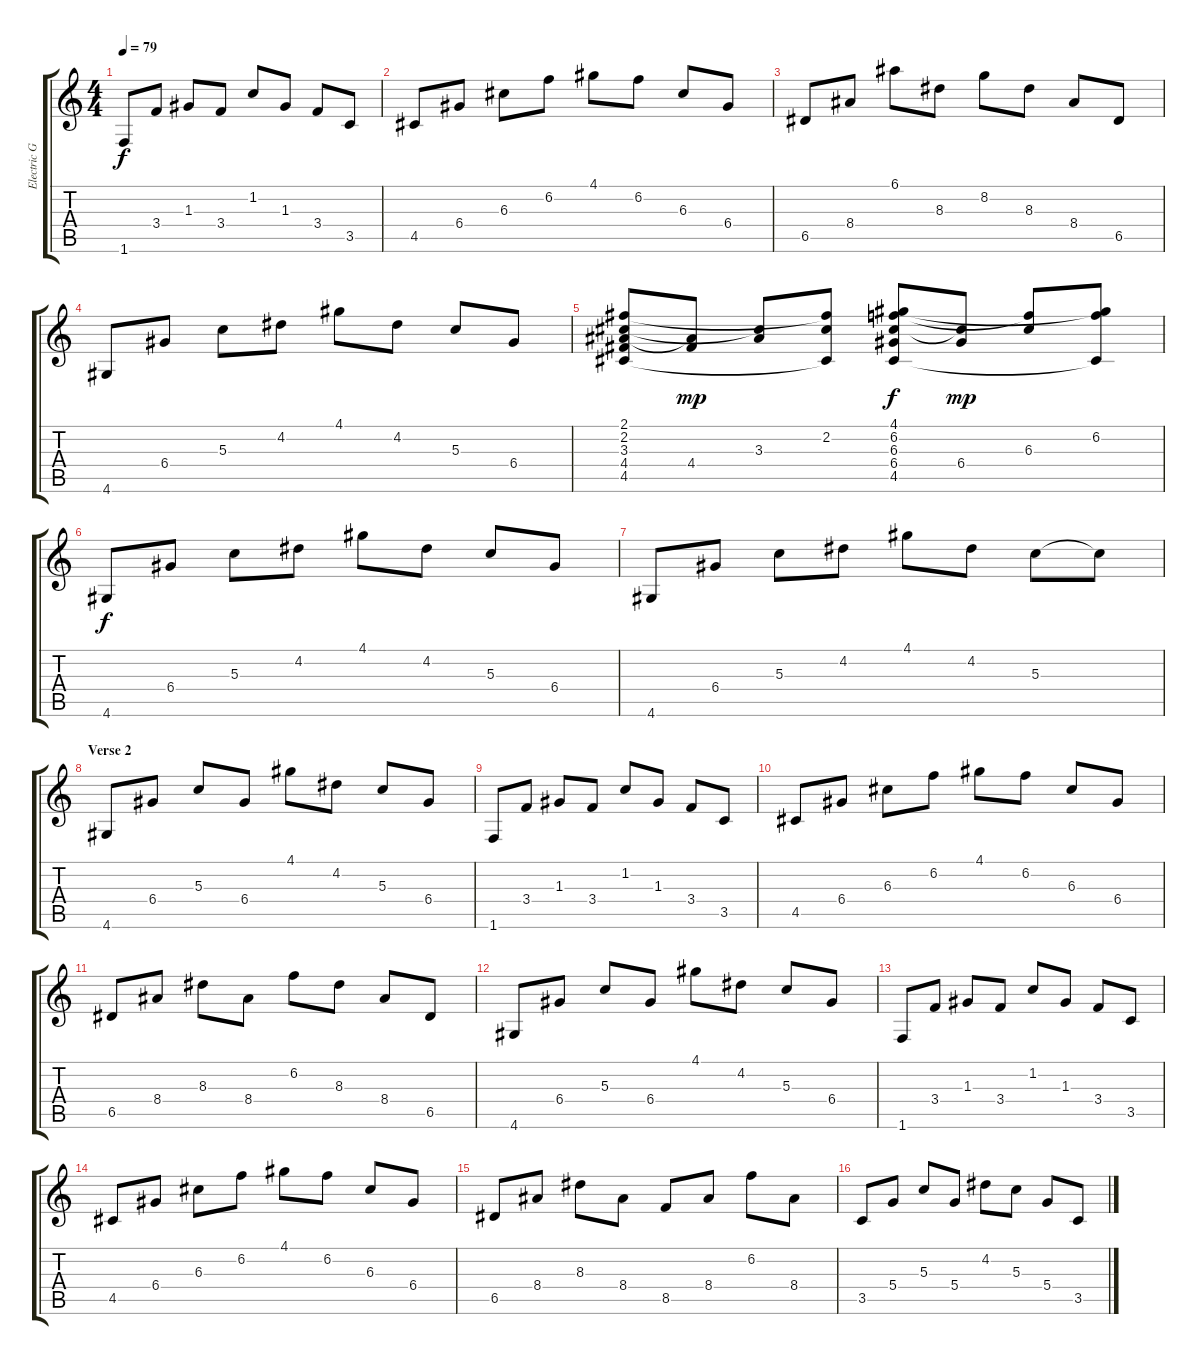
\track ("Electric Guitar" "Electric G") {instrument electricguitarclean}
\staff {score tabs}
\tuning (E4 B3 G3 D3 A2 E2) {hide}
\ts (4 4)
\tempo 79
\clef g2
\ks c
1.6.8{dy f} 3.4.8 1.3.8 3.4.8 1.2.8 1.3.8 3.4.8 3.5.8 |
4.5.8 6.4.8 6.3.8 6.2.8 4.1.8 6.2.8 6.3.8 6.4.8 |
6.5.8 8.4.8 6.1.8 8.3.8 8.2.8 8.3.8 8.4.8 6.5.8 |
4.6.8 6.4.8 5.3.8 4.2.8 4.1.8 4.2.8 5.3.8 6.4.8 |
(2.1 2.2 3.3 4.4 4.5).8 (3.3{t} 4.4).8{dy mp} (2.2{t} 3.3).8 (2.1{t} 2.2 4.5{t}).8 (4.1 6.2 6.3 6.4 4.5).8{dy f} (6.3{t} 6.4).8{dy mp} (6.2{t} 6.3).8 (4.1{t} 6.2 4.5{t}).8 |
4.6.8{dy f} 6.4.8 5.3.8 4.2.8 4.1.8 4.2.8 5.3.8 6.4.8 |
4.6.8 6.4.8 5.3.8 4.2.8 4.1.8 4.2.8 5.3.8 5.3{t}.8 |
\section ("" "Verse 2")
4.6.8 6.4.8 5.3.8 6.4.8 4.1.8 4.2.8 5.3.8 6.4.8 |
1.6.8 3.4.8 1.3.8 3.4.8 1.2.8 1.3.8 3.4.8 3.5.8 |
4.5.8 6.4.8 6.3.8 6.2.8 4.1.8 6.2.8 6.3.8 6.4.8 |
6.5.8 8.4.8 8.3.8 8.4.8 6.2.8 8.3.8 8.4.8 6.5.8 |
4.6.8 6.4.8 5.3.8 6.4.8 4.1.8 4.2.8 5.3.8 6.4.8 |
1.6.8 3.4.8 1.3.8 3.4.8 1.2.8 1.3.8 3.4.8 3.5.8 |
4.5.8 6.4.8 6.3.8 6.2.8 4.1.8 6.2.8 6.3.8 6.4.8 |
6.5.8 8.4.8 8.3.8 8.4.8 8.5.8 8.4.8 6.2.8 8.4.8 |
3.5.8 5.4.8 5.3.8 5.4.8 4.2.8 5.3.8 5.4.8 3.5.8
